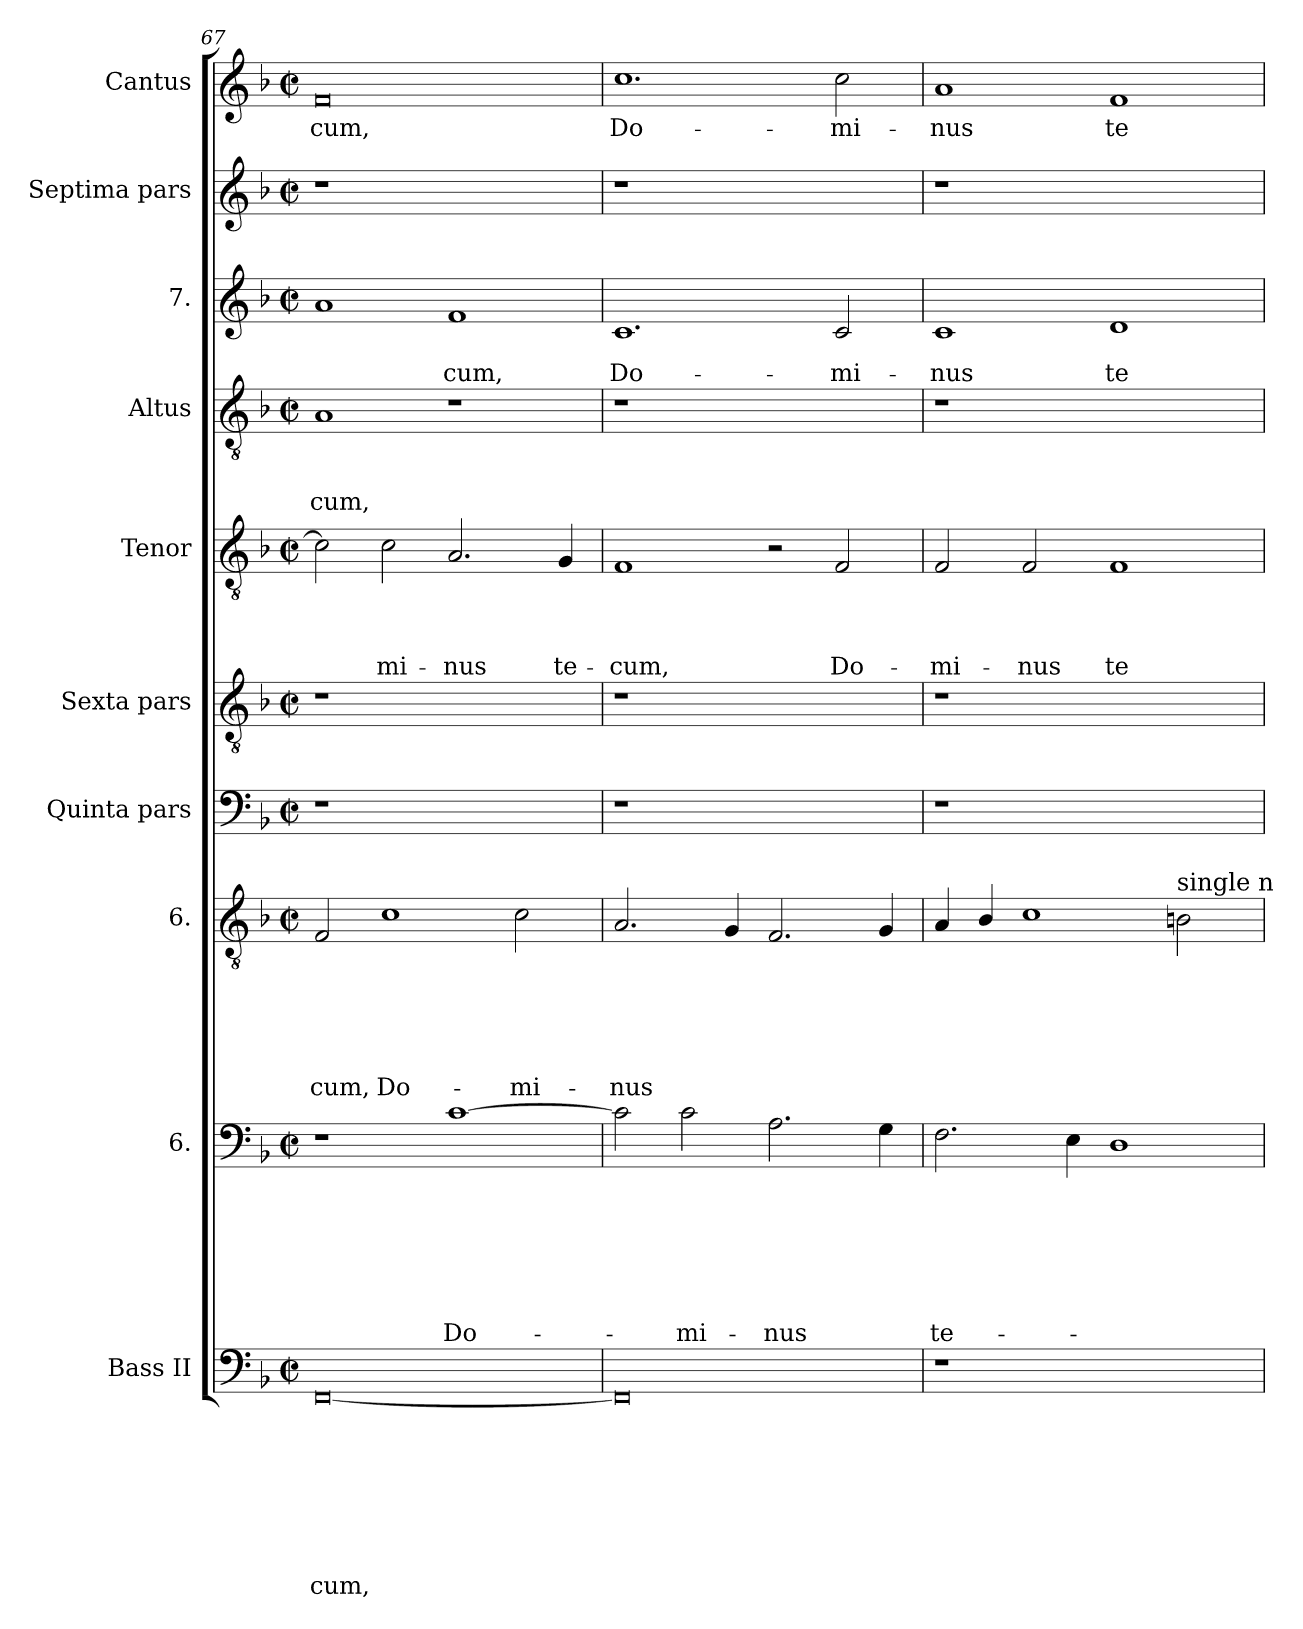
**kern	**text	**text	**text	**text	**text	**text	**text	**text	**kern	**text	**text	**text	**text	**text	**text	**text	**kern	**text	**text	**text	**text	**text	**text	**kern	**kern	**kern	**text	**text	**text	**text	**kern	**text	**text	**text	**kern	**text	**text	**kern	**kern	**text
*part10	*part10	*part10	*part10	*part10	*part10	*part10	*part10	*part10	*part9	*part9	*part9	*part9	*part9	*part9	*part9	*part9	*part8	*part8	*part8	*part8	*part8	*part8	*part8	*part7	*part6	*part5	*part5	*part5	*part5	*part5	*part4	*part4	*part4	*part4	*part3	*part3	*part3	*part2	*part1	*part1
*staff10	*staff10	*staff10	*staff10	*staff10	*staff10	*staff10	*staff10	*staff10	*staff9	*staff9	*staff9	*staff9	*staff9	*staff9	*staff9	*staff9	*staff8	*staff8	*staff8	*staff8	*staff8	*staff8	*staff8	*staff7	*staff6	*staff5	*staff5	*staff5	*staff5	*staff5	*staff4	*staff4	*staff4	*staff4	*staff3	*staff3	*staff3	*staff2	*staff1	*staff1
*I"Bass II	*	*	*	*	*	*	*	*	*I"6.	*	*	*	*	*	*	*	*I"6.	*	*	*	*	*	*	*I"Quinta pars	*I"Sexta pars	*I"Tenor	*	*	*	*	*I"Altus	*	*	*	*I"7.	*	*	*I"Septima pars	*I"Cantus	*
*I'B.	*	*	*	*	*	*	*	*	*	*	*	*	*	*	*	*	*	*	*	*	*	*	*	*	*	*I'T.	*	*	*	*	*I'A.	*	*	*	*	*	*	*	*I'C.	*
*clefF4	*	*	*	*	*	*	*	*	*clefF4	*	*	*	*	*	*	*	*clefGv2	*	*	*	*	*	*	*clefF4	*clefGv2	*clefGv2	*	*	*	*	*clefGv2	*	*	*	*clefG2	*	*	*clefG2	*clefG2	*
*k[b-]	*	*	*	*	*	*	*	*	*k[b-]	*	*	*	*	*	*	*	*k[b-]	*	*	*	*	*	*	*k[b-]	*k[b-]	*k[b-]	*	*	*	*	*k[b-]	*	*	*	*k[b-]	*	*	*k[b-]	*k[b-]	*
*F:	*	*	*	*	*	*	*	*	*F:	*	*	*	*	*	*	*	*F:	*	*	*	*	*	*	*F:	*F:	*F:	*	*	*	*	*F:	*	*	*	*F:	*	*	*F:	*F:	*
*M2/2	*	*	*	*	*	*	*	*	*M2/2	*	*	*	*	*	*	*	*M2/2	*	*	*	*	*	*	*M2/2	*M2/2	*M2/2	*	*	*	*	*M2/2	*	*	*	*M2/2	*	*	*M2/2	*M2/2	*
*met(c|)	*	*	*	*	*	*	*	*	*met(c|)	*	*	*	*	*	*	*	*met(c|)	*	*	*	*	*	*	*met(c|)	*met(c|)	*met(c|)	*	*	*	*	*met(c|)	*	*	*	*met(c|)	*	*	*met(c|)	*met(c|)	*
=67	=67	=67	=67	=67	=67	=67	=67	=67	=67	=67	=67	=67	=67	=67	=67	=67	=67	=67	=67	=67	=67	=67	=67	=67	=67	=67	=67	=67	=67	=67	=67	=67	=67	=67	=67	=67	=67	=67	=67	=67
!	!	!	!	!	!	!	!	!LO:LY:b	!	!	!	!	!	!	!	!	!	!	!	!	!	!	!LO:LY:b	!	!	!	!	!	!	!	!	!	!	!LO:LY:b	!	!	!	!	!	!LO:LY:b
[>0FF	.	.	.	.	.	.	.	-cum,	1r	.	.	.	.	.	.	.	2F/	.	.	.	.	.	-cum,	1r	1r	2c\]	.	.	.	.	1A	.	.	-cum,	1a	.	.	1r	0f	-cum,
!	!	!	!	!	!	!	!	!	!	!	!	!	!	!	!	!	!	!	!	!	!	!	!LO:LY:b	!	!	!	!	!	!	!LO:LY:b	!	!	!	!	!	!	!	!	!	!
.	.	.	.	.	.	.	.	.	.	.	.	.	.	.	.	.	1c	.	.	.	.	.	Do-	.	.	2c\	.	.	.	-mi-	.	.	.	.	.	.	.	.	.	.
!	!	!	!	!	!	!	!	!	!	!	!	!	!	!	!	!LO:LY:b	!	!	!	!	!	!	!	!	!	!	!	!	!	!LO:LY:b	!	!	!	!	!	!	!LO:LY:b	!	!	!
.	.	.	.	.	.	.	.	.	[>1c	.	.	.	.	.	.	Do-	.	.	.	.	.	.	.	1ryy	1ryy	2.A/	.	.	.	-nus	1r	.	.	.	1f	.	-cum,	1ryy	.	.
!	!	!	!	!	!	!	!	!	!	!	!	!	!	!	!	!	!	!	!	!	!	!	!LO:LY:b	!	!	!	!	!	!	!	!	!	!	!	!	!	!	!	!	!
.	.	.	.	.	.	.	.	.	.	.	.	.	.	.	.	.	2c\	.	.	.	.	.	-mi-	.	.	.	.	.	.	.	.	.	.	.	.	.	.	.	.	.
!	!	!	!	!	!	!	!	!	!	!	!	!	!	!	!	!	!	!	!	!	!	!	!	!	!	!	!	!	!	!LO:LY:b	!	!	!	!	!	!	!	!	!	!
.	.	.	.	.	.	.	.	.	.	.	.	.	.	.	.	.	.	.	.	.	.	.	.	.	.	4G/	.	.	.	te-	.	.	.	.	.	.	.	.	.	.
!!LO:PB:g=z
=68	=68	=68	=68	=68	=68	=68	=68	=68	=68	=68	=68	=68	=68	=68	=68	=68	=68	=68	=68	=68	=68	=68	=68	=68	=68	=68	=68	=68	=68	=68	=68	=68	=68	=68	=68	=68	=68	=68	=68	=68
!	!	!	!	!	!	!	!	!	!	!	!	!	!	!	!	!	!	!	!	!	!	!	!LO:LY:b	!	!	!	!	!	!	!LO:LY:b	!	!	!	!	!	!	!LO:LY:b	!	!	!LO:LY:b
0FF]	.	.	.	.	.	.	.	.	2c\]	.	.	.	.	.	.	.	2.A/	.	.	.	.	.	-nus	1r	1r	1F	.	.	.	-cum,	1r	.	.	.	1.c	.	Do-	1r	1.cc	Do-
!	!	!	!	!	!	!	!	!	!	!	!	!	!	!	!	!LO:LY:b	!	!	!	!	!	!	!	!	!	!	!	!	!	!	!	!	!	!	!	!	!	!	!	!
.	.	.	.	.	.	.	.	.	2c\	.	.	.	.	.	.	-mi-	.	.	.	.	.	.	.	.	.	.	.	.	.	.	.	.	.	.	.	.	.	.	.	.
.	.	.	.	.	.	.	.	.	.	.	.	.	.	.	.	.	4G/	.	.	.	.	.	.	.	.	.	.	.	.	.	.	.	.	.	.	.	.	.	.	.
!	!	!	!	!	!	!	!	!	!	!	!	!	!	!	!	!LO:LY:b	!	!	!	!	!	!	!	!	!	!	!	!	!	!	!	!	!	!	!	!	!	!	!	!
.	.	.	.	.	.	.	.	.	2.A\	.	.	.	.	.	.	-nus	2.F/	.	.	.	.	.	.	1ryy	1ryy	2r	.	.	.	.	1ryy	.	.	.	.	.	.	1ryy	.	.
!	!	!	!	!	!	!	!	!	!	!	!	!	!	!	!	!	!	!	!	!	!	!	!	!	!	!	!	!	!	!LO:LY:b	!	!	!	!	!	!	!LO:LY:b	!	!	!LO:LY:b
.	.	.	.	.	.	.	.	.	.	.	.	.	.	.	.	.	.	.	.	.	.	.	.	.	.	2F/	.	.	.	Do-	.	.	.	.	2c/	.	-mi-	.	2cc\	-mi-
.	.	.	.	.	.	.	.	.	4G\	.	.	.	.	.	.	.	4G/	.	.	.	.	.	.	.	.	.	.	.	.	.	.	.	.	.	.	.	.	.	.	.
=69	=69	=69	=69	=69	=69	=69	=69	=69	=69	=69	=69	=69	=69	=69	=69	=69	=69	=69	=69	=69	=69	=69	=69	=69	=69	=69	=69	=69	=69	=69	=69	=69	=69	=69	=69	=69	=69	=69	=69	=69
!	!	!	!	!	!	!	!	!	!	!	!	!	!	!	!	!LO:LY:b	!	!	!	!	!	!	!	!	!	!	!	!	!	!LO:LY:b	!	!	!	!	!	!	!LO:LY:b	!	!	!LO:LY:b
1r	.	.	.	.	.	.	.	.	2.F\	.	.	.	.	.	.	te-	4A/	.	.	.	.	.	.	1r	1r	2F/	.	.	.	-mi-	1r	.	.	.	1c	.	-nus	1r	1a	-nus
.	.	.	.	.	.	.	.	.	.	.	.	.	.	.	.	.	4B-/	.	.	.	.	.	.	.	.	.	.	.	.	.	.	.	.	.	.	.	.	.	.	.
!	!	!	!	!	!	!	!	!	!	!	!	!	!	!	!	!	!	!	!	!	!	!	!	!	!	!	!	!	!	!LO:LY:b	!	!	!	!	!	!	!	!	!	!
.	.	.	.	.	.	.	.	.	.	.	.	.	.	.	.	.	1c	.	.	.	.	.	.	.	.	2F/	.	.	.	-nus	.	.	.	.	.	.	.	.	.	.
.	.	.	.	.	.	.	.	.	4E\	.	.	.	.	.	.	.	.	.	.	.	.	.	.	.	.	.	.	.	.	.	.	.	.	.	.	.	.	.	.	.
!	!	!	!	!	!	!	!	!	!	!	!	!	!	!	!	!	!	!	!	!	!	!	!	!	!	!	!	!	!	!LO:LY:b	!	!	!	!	!	!	!LO:LY:b	!	!	!LO:LY:b
1ryy	.	.	.	.	.	.	.	.	1D	.	.	.	.	.	.	.	.	.	.	.	.	.	.	1ryy	1ryy	1F	.	.	.	te-	1ryy	.	.	.	1d	.	te-	1ryy	1f	te-
!	!	!	!	!	!	!	!	!	!	!	!	!	!	!	!	!	!LO:TX:a:t=single n	!	!	!	!	!	!	!	!	!	!	!	!	!	!	!	!	!	!	!	!	!	!	!
.	.	.	.	.	.	.	.	.	.	.	.	.	.	.	.	.	2B\	.	.	.	.	.	.	.	.	.	.	.	.	.	.	.	.	.	.	.	.	.	.	.
=	=	=	=	=	=	=	=	=	=	=	=	=	=	=	=	=	=	=	=	=	=	=	=	=	=	=	=	=	=	=	=	=	=	=	=	=	=	=	=	=
*-	*-	*-	*-	*-	*-	*-	*-	*-	*-	*-	*-	*-	*-	*-	*-	*-	*-	*-	*-	*-	*-	*-	*-	*-	*-	*-	*-	*-	*-	*-	*-	*-	*-	*-	*-	*-	*-	*-	*-	*-
